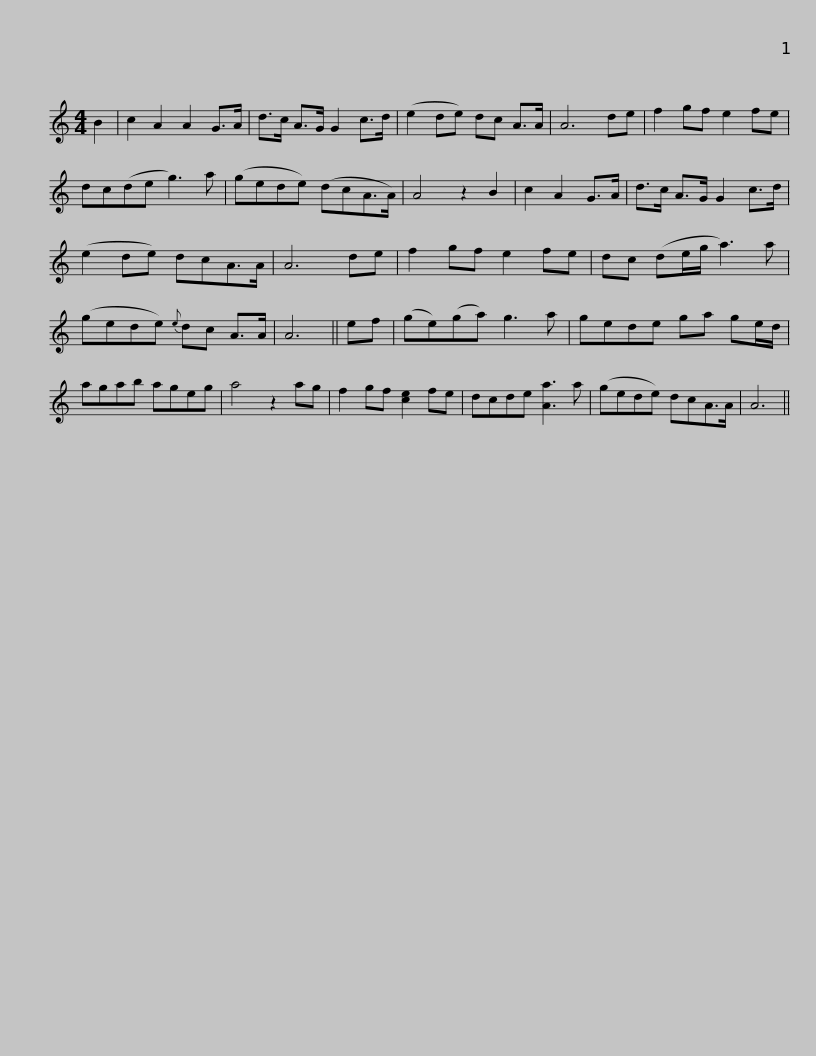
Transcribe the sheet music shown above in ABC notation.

X:1
L:1/8
M:4/4
I:linebreak $
K:C
V:1 treble
V:1
 B2 | c2 A2 A2 G>A | d>c A>G G2 c>d | (e2 de) dc A>A | A6 de | %5
 f2 gf e2 fe | dc(de g3) a |$ (gede) (dcA>A) | A4 z2 B2 | c2 A2 G>A | %10
 d>c A>G G2 c>d | (e2 de) dcA>A | A6 de | f2 gf e2 fe |$ dc (de/g/ a3) a | %15
 (gede){e} dc A>A | A6 || ef | (ge)(ga) g3 a | gede ga ge/d/ |$ %20
 agab ageg | a4 z2 ag | f2 gf [ce]2 fe | dcde [Aa]3 a | (gede) dcA>A | %25
 A6 || %26
